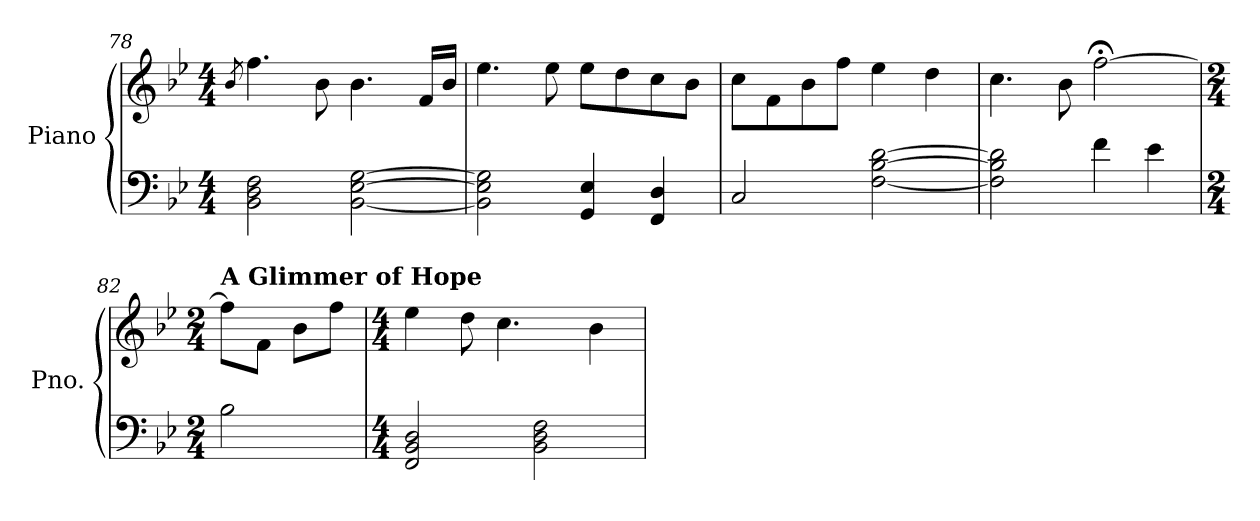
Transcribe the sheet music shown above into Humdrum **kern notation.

**kern	**kern
*part1	*part1
*staff2	*staff1
*I"Piano	*
*I'Pno.	*
*clefF4	*clefG2
*k[b-e-]	*k[b-e-]
*M4/4	*M4/4
=78	=78
.	8qb-/
2BB-\ 2D\ 2F\	4.ff\
.	8b-\
[2BB-\ [2E-\ [2G\	4.b-\
.	16f/LL
.	16b-/JJ
=79	=79
2BB-\] 2E-\] 2G\]	4.ee-\
.	8ee-\
4GG/ 4E-/	8ee-\L
.	8dd\
4FF/ 4D/	8cc\
.	8b-\J
=80	=80
2C/	8cc\L
.	8f\
.	8b-\
.	8ff\J
[2F\ [2B-\ [2d\	4ee-\
.	4dd\
=81	=81
2F\] 2B-\] 2d\]	4.cc\
.	8b-\
*	*MM50
4f\	[2ff;<\
4e-\	.
!!LO:LB:g=z
=82	=82
*M2/4	*M2/4
*	*MM120
!	!LO:TX:a:B:t=A Glimmer of Hope
2B-\	8ff\L]
.	8f\J
.	8b-\L
.	8ff\J
=83	=83
*M4/4	*M4/4
2FF/ 2BB-/ 2D/	4ee-\
.	8dd\
.	4.cc\
2BB-\ 2D\ 2F\	.
.	4b-\
=	=
*-	*-
